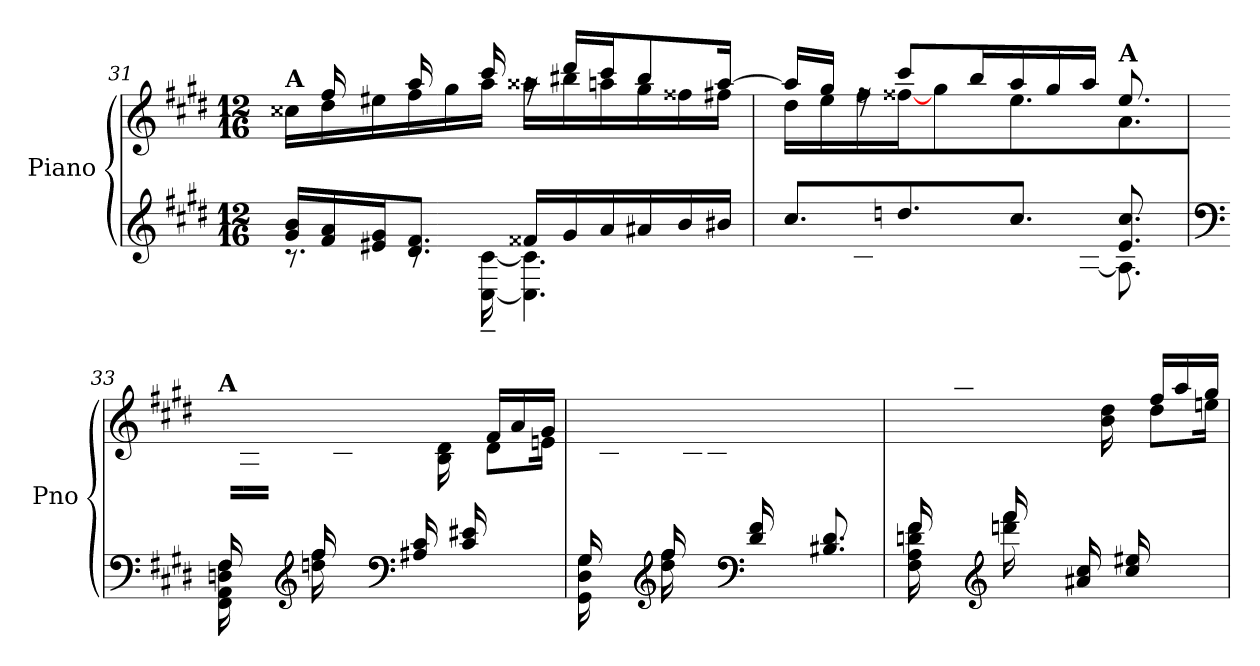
**kern	**kern
*part1	*part1
*staff2	*staff1
*I"Piano	*
*I'Pno	*
*clefG2	*clefG2
*k[f#c#g#d#]	*k[f#c#g#d#]
*M12/16	*M12/16
=31	=31
*^	*^
!	!	!LO:TX:a:B:t=A	!
16g#/ 16b/LL	8.rc	16ryy	16cc##X\LL
16f#/ 16a/	.	16ff#/	16dd#\
16e#X/ 16g#/J	.	16ryy	16ee#X\
8.d#/ 8.f#/J	8rc	16aa/	16ff#\
.	.	16ryy	16gg#\
.	[16C#\~ [16c#\~	16ccc#/	16aa\JJ
16f##X/LL	4.C#\] 4.c#\]	16raa	16aa##X\LL
16g#/	.	16ddd#/LL	16bb#X\
16a/	.	16ccc#/J	16aan\
16a#X/	.	8bb#/	16gg#\
16b/	.	.	16ff##X\
16b#X/JJ	.	[16aa/Jk	16ff#X\JJ
=32	=32	=32	=32
8.cc#/L	16cc#\LLyy	16aa/LL]	16dd#\LL
.	16g#\	16gg#/JJ	16ee\
.	16c#\	16rff	16ff#\
8.ddn/	16dd\yy	8ccc#/L	[16ff##X\
.	16g#\	.	8gg#\
.	16e\	16bb/L	.
8.cc#/J	16cc#\yy	16aa/	8.ee\J
.	16e\	16gg#/	.
.	[16A~\JJ	16aa/JJ	.
!	!	!LO:TX:a:B:t=A	!
8.e/ 8.cc#/	8.A\]	8.ee/	8.a\
!!LO:LB:g=z	!!
=33	=33	=33	=33
*clefF4	*	*	*
!	!	!LO:TX:a:B:t=A	!
16F#/LL	16FF#\ 16AA\ 16Dn\ 16F#\	16ryy	16ryy
*	*	*v	*v
8ryy	16ryy	16A\ 16dn\
.	16ryy	16f#\ 16a\JJ
*clefG2	*	*
16ff#/LL	16ddn\ 16ff#\	16ryy
8ryy	16ryy	16c#\ 16e#X\
.	16ryy	16d\ 16f#\JJ
*clefF4	*	*
16A#X/ 16c#/LL	4.ryy	16ryy
16ryy	.	16B\ 16d\
16c#/ 16e#X/JJ	.	16ryy
*	*	*^
8.ryy	.	16f#/LL	8d\L
.	.	16a/	.
.	.	16g#/JJ	16en\Jk
*	*	*v	*v
=34	=34	=34
16G#/LL	16GG#\ 16D#\ 16G#\	16ryy
8ryy	16ryy	16B#X\ 16d#\
.	16ryy	16f#\ 16b#X\JJ
*clefG2	*	*
16ff#/LL	16dd#\ 16ff#\	16ryy
8ryy	16ryy	16B#\ 16d#\
.	16ryy	16c#\ 16e\JJ
*clefF4	*	*
16d#/ 16f#/LL	8.ryy	16ryy
4ryy	.	16e\ 16g#\
.	.	16d#\ 16f#\JJ
.	8.B#X/ 8.d#/	8.ryy
16ryy	.	.
=35	=35	=35
*	*	*^
16f#/LL	16F#\ 16A\ 16dn\ 16f#\	16ryy	16ryy
*	*	*v	*v
8ryy	16ryy	16a\ 16ddn\
.	16ryy	16ff#\ 16aa\JJ
*clefG2	*	*
16fff#/LL	16dddn\ 16fff#\	16ryy
8ryy	16ryy	16cc#\ 16ee#X\
.	16ryy	16dd\ 16ff#\JJ
16a#X/ 16cc#/LL	4.ryy	16ryy
16ryy	.	16b\ 16dd\
16cc#/ 16ee#X/JJ	.	16ryy
*	*	*^
8.ryy	.	16ff#/LL	8dd\L
.	.	16aa/	.
.	.	16gg#/JJ	16een\Jk
*v	*v	*	*
*	*v	*v
=	=
*-	*-
